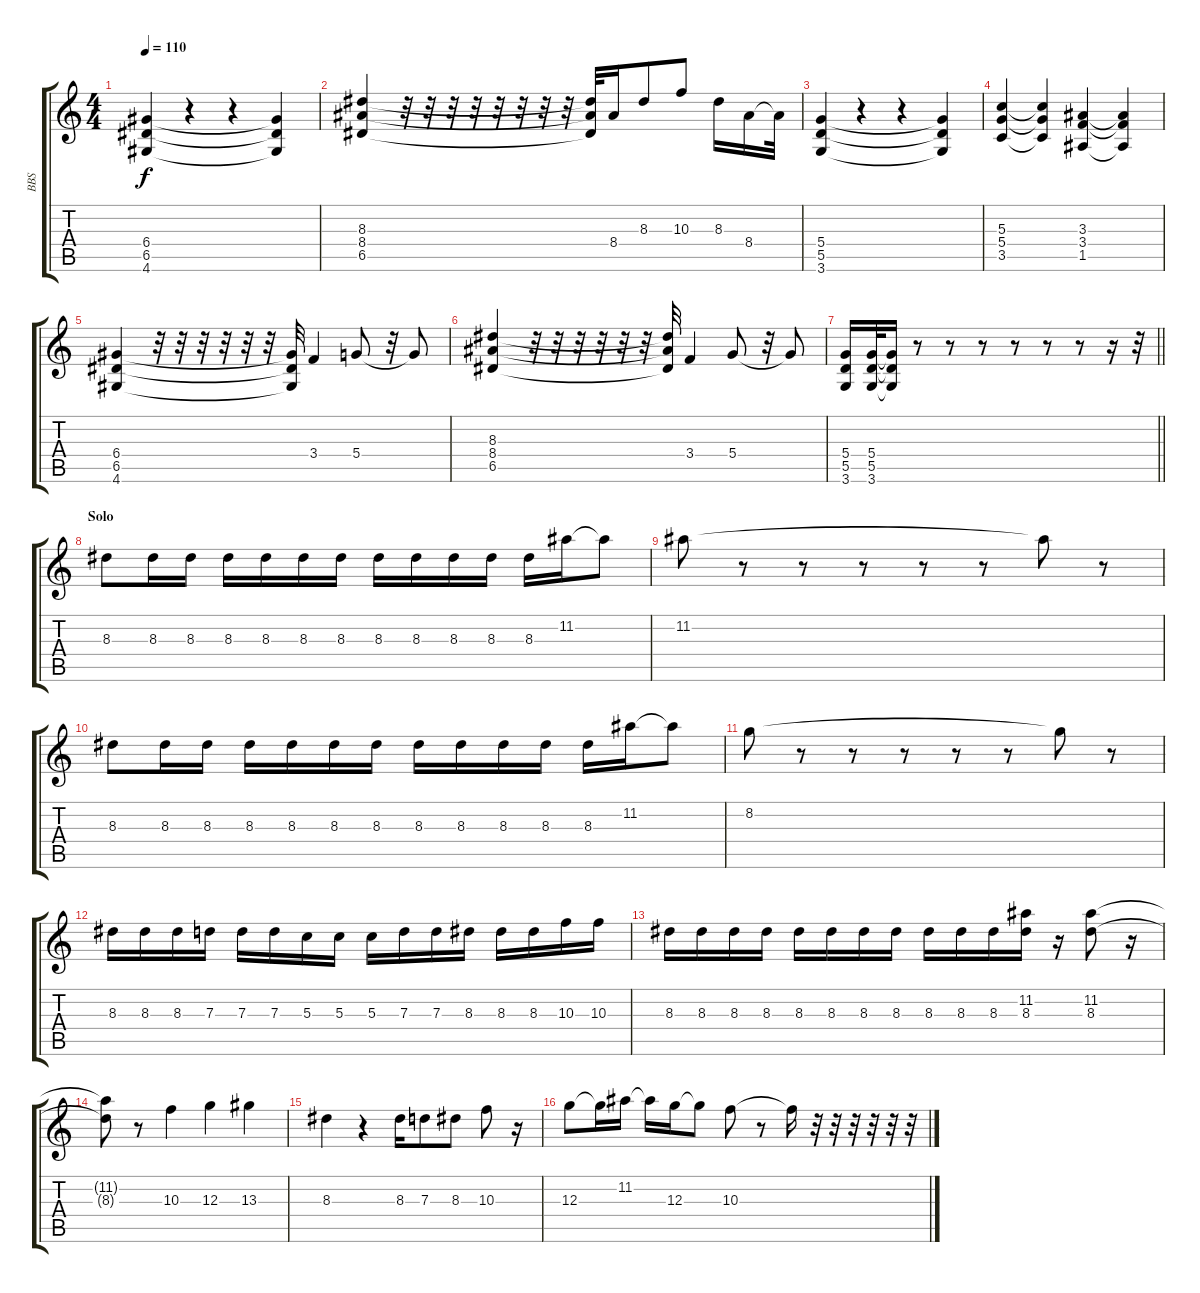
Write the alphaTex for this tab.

\track ("BBS" "BBS") {instrument distortionguitar}
\staff {score tabs}
\tuning (E4 B3 G3 D3 A2 E2) {hide}
\ts (4 4)
\tempo 110
\clef g2
\ks c
(6.4 6.5 4.6).4{dy f} r.4 r.4 (6.4{t} 6.5{t} 4.6{t}).4 |
(8.3 8.4 6.5).4 r.32 r.32 r.32 r.32 r.32 r.32 r.32 r.32 (8.3{t} 8.4{t} 6.5{t}).32 8.4.16 8.3.8 10.3.8 8.3.16 8.4.16 8.4{t}.32 |
(5.4 5.5 3.6).4 r.4 r.4 (5.4{t} 5.5{t} 3.6{t}).4 |
(5.3 5.4 3.5).4 (5.3{t} 5.4{t} 3.5{t}).4 (3.3 3.4 1.5).4 (3.3{t} 3.4{t} 1.5{t}).4 |
(6.4 6.5 4.6).4 r.32 r.32 r.32 r.32 r.32 r.32 (6.4{t} 6.5{t} 4.6{t}).32 3.4.4 5.4.8 r.32 5.4{t}.8 |
(8.3 8.4 6.5).4 r.32 r.32 r.32 r.32 r.32 r.32 (8.3{t} 8.4{t} 6.5{t}).32 3.4.4 5.4.8 r.32 5.4{t}.8 |
\barLineRight lightlight
(5.4 5.5 3.6).16 (5.4 5.5 3.6).32 (5.4{t} 5.5{t} 3.6{t}).16 r.8 r.8 r.8 r.8 r.8 r.8 r.16 r.32 |
\section ("" "Solo")
8.3.8 8.3.16 8.3.16 8.3.16 8.3.16 8.3.16 8.3.16 8.3.16 8.3.16 8.3.16 8.3.16 8.3.16 11.2.16 11.2{t}.8 |
11.2.8 r.8 r.8 r.8 r.8 r.8 11.2{t}.8 r.8 |
8.3.8 8.3.16 8.3.16 8.3.16 8.3.16 8.3.16 8.3.16 8.3.16 8.3.16 8.3.16 8.3.16 8.3.16 11.2.16 11.2{t}.8 |
8.2.8 r.8 r.8 r.8 r.8 r.8 8.2{t}.8 r.8 |
8.3.16 8.3.16 8.3.16 7.3.16 7.3.16 7.3.16 5.3.16 5.3.16 5.3.16 7.3.16 7.3.16 8.3.16 8.3.16 8.3.16 10.3.16 10.3.16 |
8.3.16 8.3.16 8.3.16 8.3.16 8.3.16 8.3.16 8.3.16 8.3.16 8.3.16 8.3.16 8.3.16 (11.2 8.3).16 r.16 (11.2 8.3).8 r.16 |
(11.2{t} 8.3{t}).8 r.8 10.3.4 12.3.4 13.3.4 |
8.3.4 r.4 8.3.16 7.3.8 8.3.8 10.3.8 r.16 |
12.3.8 12.3{t}.16 11.2.16 11.2{t}.16 12.3.16 12.3{t}.8 10.3.8 r.8 10.3{t}.16 r.32 r.32 r.32 r.32 r.32 r.32
